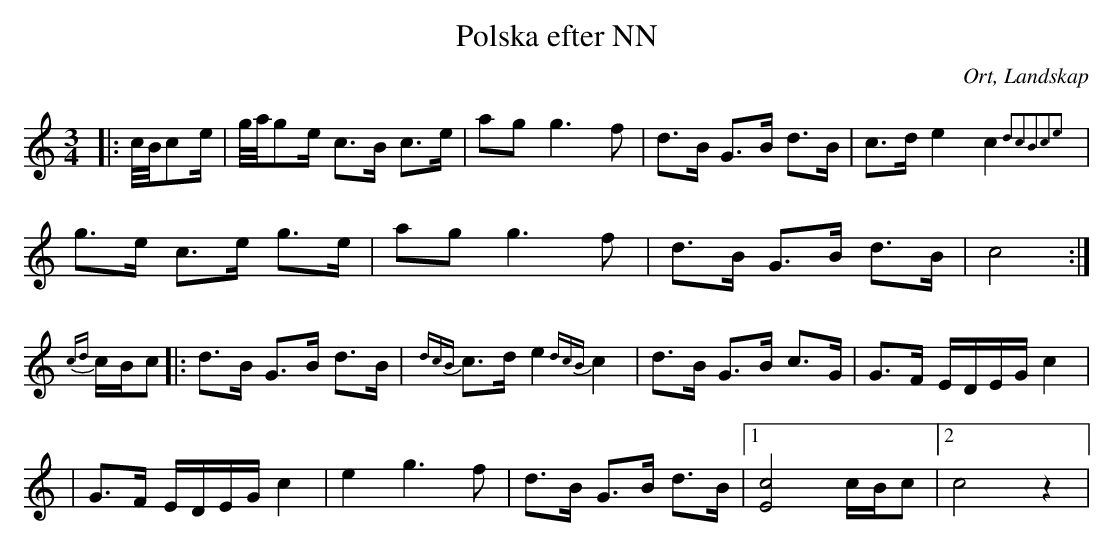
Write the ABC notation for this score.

X:1
T:Polska efter NN
O:Ort, Landskap
M:3/4
L:1/8
K:C
|:c//B//ce/|g//a//ge/ c>B c>e|ag g3 f|d>B G>B d>B|c>d e2 c2{(6d2c2B2c2e2}|
g>e c>e g>e|ag g3 f|d>B G>B d>B|c4:|
 {cd}c/B/c |:d>B G>B d>B|{dcB}c>d e2 {dcB}c2|d>B G>B c>G|G>F E/D/E/G/ c2|
 |G>F E/D/E/G/ c2|e2 g3 f|d>B G>B d>B|1 [E4c4] c/B/c|2 c4 z2|
